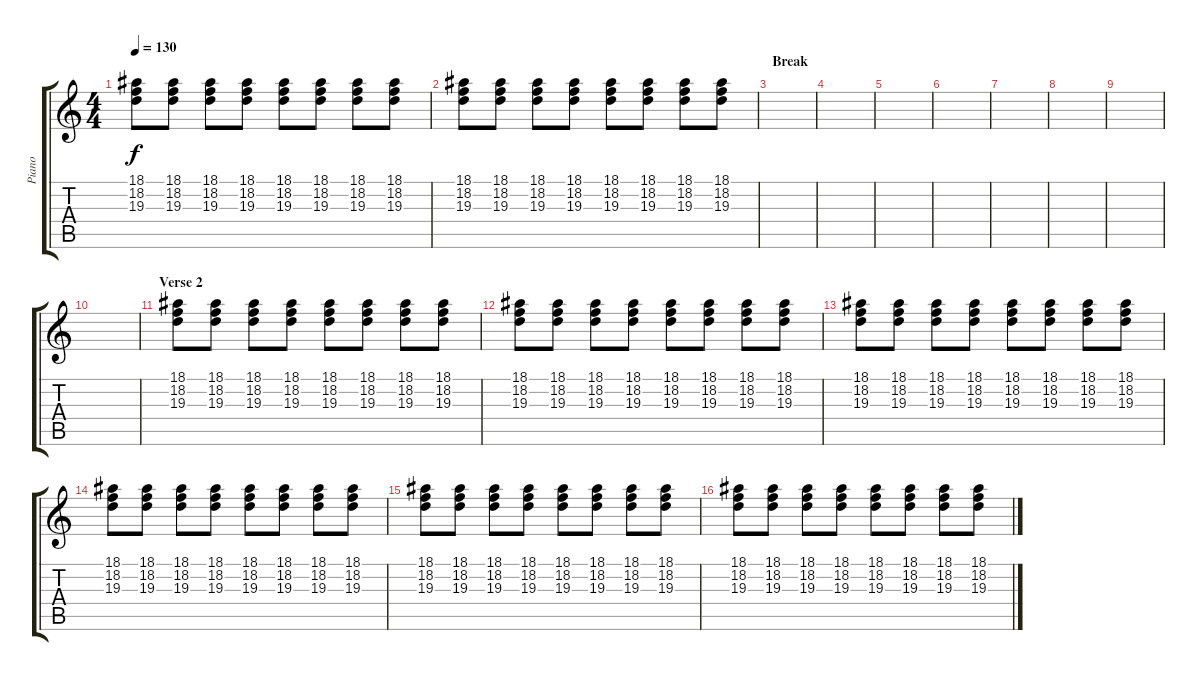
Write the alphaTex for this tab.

\track ("Piano" "Piano") {instrument acousticgrandpiano}
\staff {score tabs}
\tuning (E4 B3 G3 D3 A2 E2) {hide}
\ts (4 4)
\tempo 130
\clef g2
\ks c
(18.1 18.2 19.3).8{dy f} (18.1 18.2 19.3).8 (18.1 18.2 19.3).8 (18.1 18.2 19.3).8 (18.1 18.2 19.3).8 (18.1 18.2 19.3).8 (18.1 18.2 19.3).8 (18.1 18.2 19.3).8 |
(18.1 18.2 19.3).8 (18.1 18.2 19.3).8 (18.1 18.2 19.3).8 (18.1 18.2 19.3).8 (18.1 18.2 19.3).8 (18.1 18.2 19.3).8 (18.1 18.2 19.3).8 (18.1 18.2 19.3).8 |
\section ("" "Break")
|
|
|
|
|
|
|
|
\section ("" "Verse 2")
(18.1 18.2 19.3).8 (18.1 18.2 19.3).8 (18.1 18.2 19.3).8 (18.1 18.2 19.3).8 (18.1 18.2 19.3).8 (18.1 18.2 19.3).8 (18.1 18.2 19.3).8 (18.1 18.2 19.3).8 |
(18.1 18.2 19.3).8 (18.1 18.2 19.3).8 (18.1 18.2 19.3).8 (18.1 18.2 19.3).8 (18.1 18.2 19.3).8 (18.1 18.2 19.3).8 (18.1 18.2 19.3).8 (18.1 18.2 19.3).8 |
(18.1 18.2 19.3).8 (18.1 18.2 19.3).8 (18.1 18.2 19.3).8 (18.1 18.2 19.3).8 (18.1 18.2 19.3).8 (18.1 18.2 19.3).8 (18.1 18.2 19.3).8 (18.1 18.2 19.3).8 |
(18.1 18.2 19.3).8 (18.1 18.2 19.3).8 (18.1 18.2 19.3).8 (18.1 18.2 19.3).8 (18.1 18.2 19.3).8 (18.1 18.2 19.3).8 (18.1 18.2 19.3).8 (18.1 18.2 19.3).8 |
(18.1 18.2 19.3).8 (18.1 18.2 19.3).8 (18.1 18.2 19.3).8 (18.1 18.2 19.3).8 (18.1 18.2 19.3).8 (18.1 18.2 19.3).8 (18.1 18.2 19.3).8 (18.1 18.2 19.3).8 |
(18.1 18.2 19.3).8 (18.1 18.2 19.3).8 (18.1 18.2 19.3).8 (18.1 18.2 19.3).8 (18.1 18.2 19.3).8 (18.1 18.2 19.3).8 (18.1 18.2 19.3).8 (18.1 18.2 19.3).8
